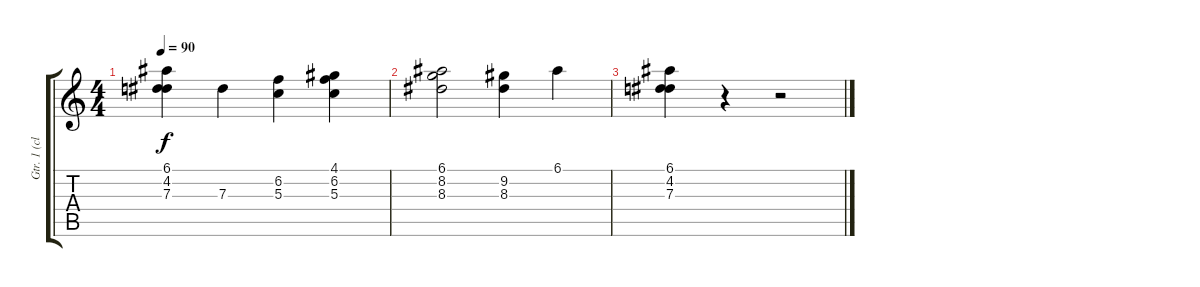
\track ("Gtr. 1 (clean)" "Gtr. 1 (cl") {instrument electricguitarclean}
\staff {score tabs}
\tuning (E4 B3 G3 D3 A2 E2) {hide}
\ts (4 4)
\tempo 90
\clef g2
\ks c
(6.1 4.2 7.3).4{dy f} 7.3.4 (6.2 5.3).4 (4.1 6.2 5.3).4 |
(6.1 8.2 8.3).2 (9.2 8.3).4 6.1.4 |
(6.1 4.2 7.3).4 r.4 r.2
